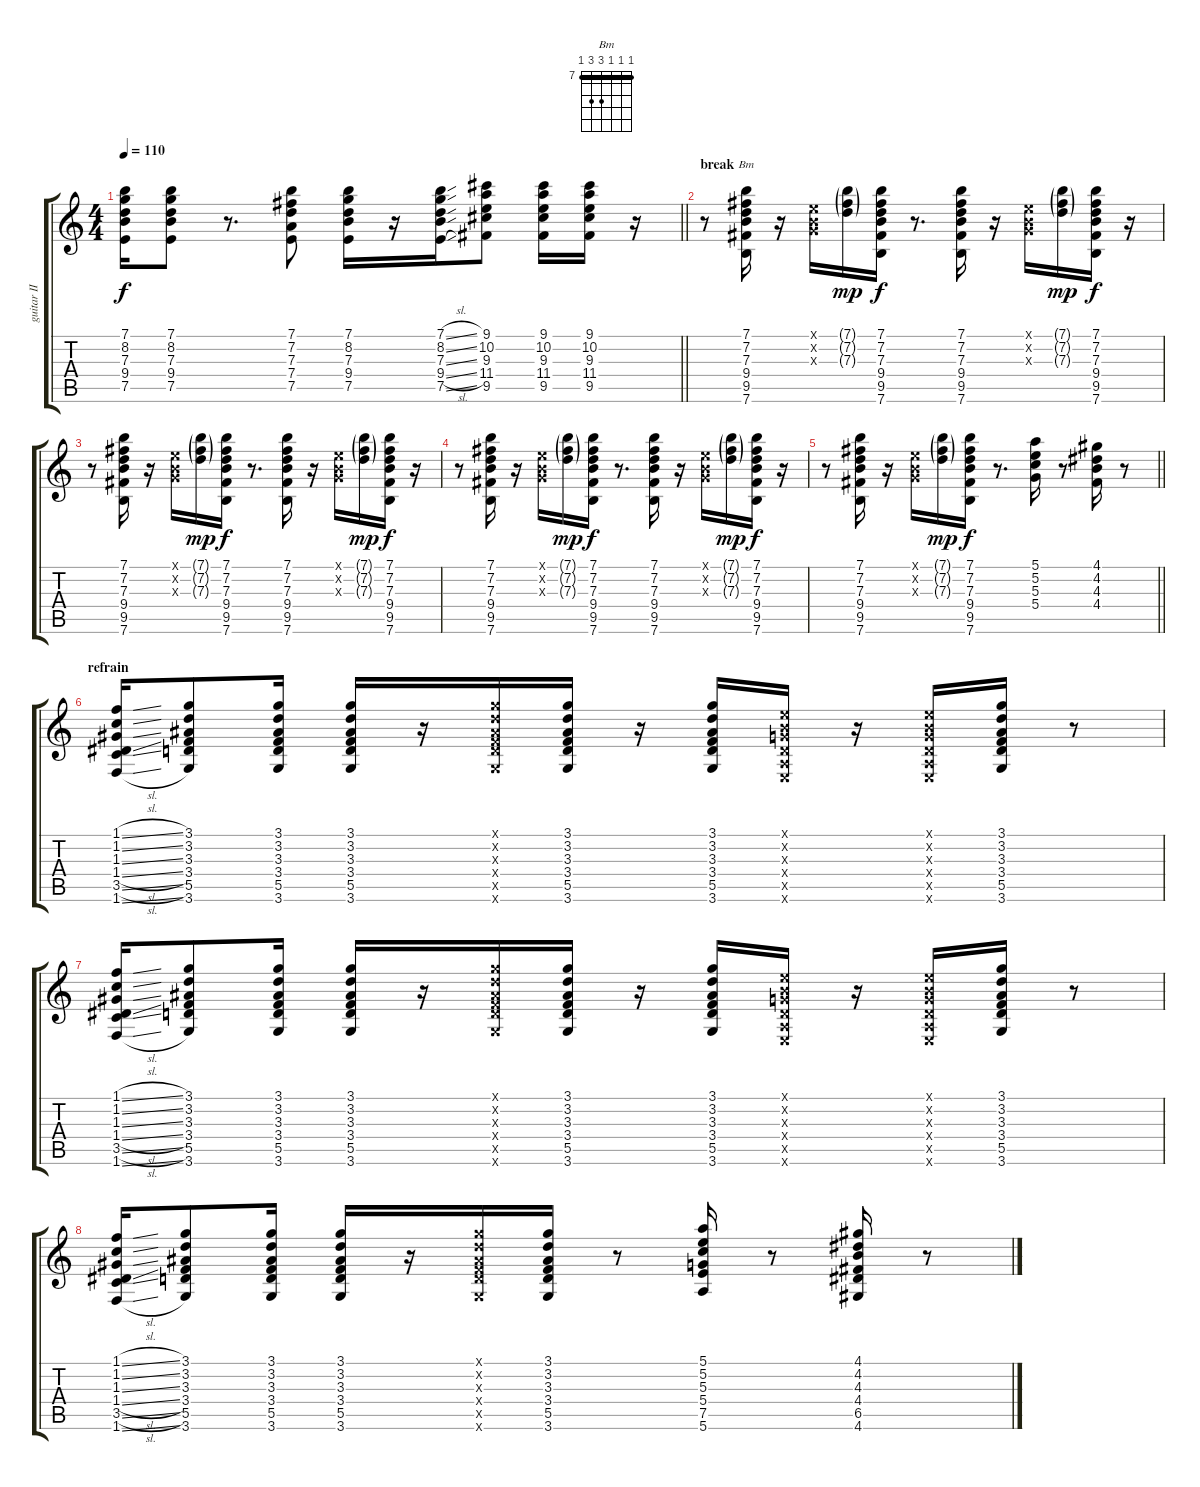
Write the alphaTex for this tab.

\track ("guitar II" "guitar II") {instrument electricguitarclean}
\staff {score tabs}
\tuning (E4 B3 G3 D3 A2 E2) {hide}
\chord ("Bm" 7 7 7 9 9 7) {firstfret 7 barre 7}
\ts (4 4)
\tempo 110
\clef g2
\barLineRight lightlight
\ks aminor
(7.1 8.2 7.3 9.4 7.5).16{dy f} (7.1 8.2 7.3 9.4 7.5).8 r.8{d} (7.1 7.2 7.3 7.4 7.5).8 (7.1 8.2 7.3 9.4 7.5).16 r.16 (7.1{sl} 8.2{sl} 7.3{sl} 9.4{sl} 7.5{sl}).16 (9.1 10.2 9.3 11.4 9.5).8 (9.1 10.2 9.3 11.4 9.5).16 (9.1 10.2 9.3 11.4 9.5).16 r.16 |
\section ("" "break")
r.8 (7.1 7.2 7.3 9.4 9.5 7.6).16{ch "Bm"} r.16 (0.1{x} 0.2{x} 0.3{x}).16 (7.1{g} 7.2{g} 7.3{g}).16{dy mp} (7.1 7.2 7.3 9.4 9.5 7.6).16{dy f} r.8{d} (7.1 7.2 7.3 9.4 9.5 7.6).16 r.16 (0.1{x} 0.2{x} 0.3{x}).16 (7.1{g} 7.2{g} 7.3{g}).16{dy mp} (7.1 7.2 7.3 9.4 9.5 7.6).16{dy f} r.16 |
r.8 (7.1 7.2 7.3 9.4 9.5 7.6).16 r.16 (0.1{x} 0.2{x} 0.3{x}).16 (7.1{g} 7.2{g} 7.3{g}).16{dy mp} (7.1 7.2 7.3 9.4 9.5 7.6).16{dy f} r.8{d} (7.1 7.2 7.3 9.4 9.5 7.6).16 r.16 (0.1{x} 0.2{x} 0.3{x}).16 (7.1{g} 7.2{g} 7.3{g}).16{dy mp} (7.1 7.2 7.3 9.4 9.5 7.6).16{dy f} r.16 |
r.8 (7.1 7.2 7.3 9.4 9.5 7.6).16 r.16 (0.1{x} 0.2{x} 0.3{x}).16 (7.1{g} 7.2{g} 7.3{g}).16{dy mp} (7.1 7.2 7.3 9.4 9.5 7.6).16{dy f} r.8{d} (7.1 7.2 7.3 9.4 9.5 7.6).16 r.16 (0.1{x} 0.2{x} 0.3{x}).16 (7.1{g} 7.2{g} 7.3{g}).16{dy mp} (7.1 7.2 7.3 9.4 9.5 7.6).16{dy f} r.16 |
\barLineRight lightlight
r.8 (7.1 7.2 7.3 9.4 9.5 7.6).16 r.16 (0.1{x} 0.2{x} 0.3{x}).16 (7.1{g} 7.2{g} 7.3{g}).16{dy mp} (7.1 7.2 7.3 9.4 9.5 7.6).16{dy f} r.8{d} (5.1 5.2 5.3 5.4).16 r.8 (4.1 4.2 4.3 4.4).16 r.8 |
\section ("" "refrain")
(1.1{sl} 1.2{sl} 1.3{sl} 1.4{sl} 3.5{sl} 1.6{sl}).16 (3.1 3.2 3.3 3.4 5.5 3.6).8 (3.1 3.2 3.3 3.4 5.5 3.6).16 (3.1 3.2 3.3 3.4 5.5 3.6).16 r.16 (3.1{x} 3.2{x} 3.3{x} 3.4{x} 5.5{x} 3.6{x}).16 (3.1 3.2 3.3 3.4 5.5 3.6).16 r.16 (3.1 3.2 3.3 3.4 5.5 3.6).16 (0.1{x} 0.2{x} 0.3{x} 0.4{x} 0.5{x} 0.6{x}).16 r.16 (0.1{x} 0.2{x} 0.3{x} 0.4{x} 0.5{x} 0.6{x}).16 (3.1 3.2 3.3 3.4 5.5 3.6).16 r.8 |
(1.1{sl} 1.2{sl} 1.3{sl} 1.4{sl} 3.5{sl} 1.6{sl}).16 (3.1 3.2 3.3 3.4 5.5 3.6).8 (3.1 3.2 3.3 3.4 5.5 3.6).16 (3.1 3.2 3.3 3.4 5.5 3.6).16 r.16 (3.1{x} 3.2{x} 3.3{x} 3.4{x} 5.5{x} 3.6{x}).16 (3.1 3.2 3.3 3.4 5.5 3.6).16 r.16 (3.1 3.2 3.3 3.4 5.5 3.6).16 (0.1{x} 0.2{x} 0.3{x} 0.4{x} 0.5{x} 0.6{x}).16 r.16 (0.1{x} 0.2{x} 0.3{x} 0.4{x} 0.5{x} 0.6{x}).16 (3.1 3.2 3.3 3.4 5.5 3.6).16 r.8 |
(1.1{sl} 1.2{sl} 1.3{sl} 1.4{sl} 3.5{sl} 1.6{sl}).16 (3.1 3.2 3.3 3.4 5.5 3.6).8 (3.1 3.2 3.3 3.4 5.5 3.6).16 (3.1 3.2 3.3 3.4 5.5 3.6).16 r.16 (3.1{x} 3.2{x} 3.3{x} 3.4{x} 5.5{x} 3.6{x}).16 (3.1 3.2 3.3 3.4 5.5 3.6).16 r.8 (5.1 5.2 5.3 5.4 7.5 5.6).16 r.8 (4.1 4.2 4.3 4.4 6.5 4.6).16 r.8
